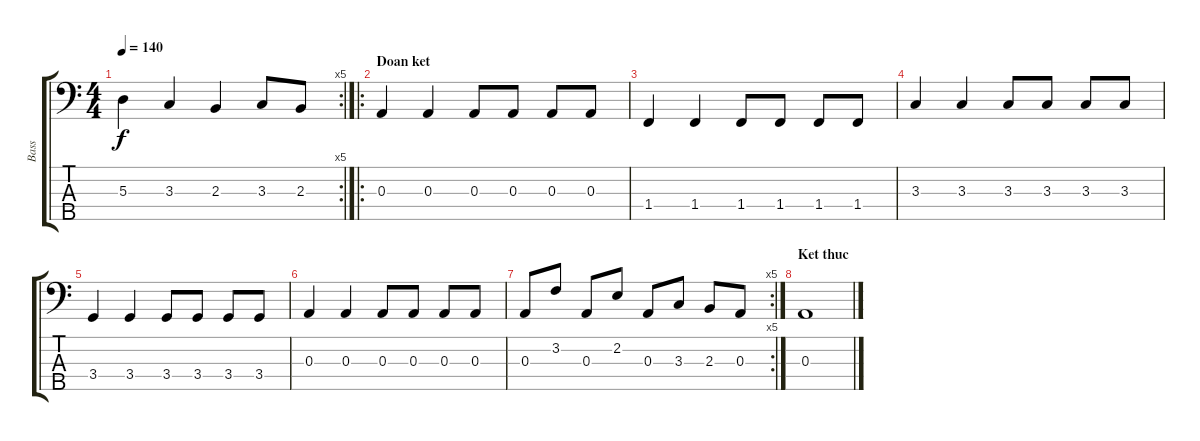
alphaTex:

\track ("Bass" "Bass") {instrument electricbassfinger}
\staff {score tabs}
\tuning (G2 D2 A1 E1 B0) {hide}
\rc 5
\ts (4 4)
\tempo 140
\clef f4
\ks c
5.3.4{dy f} 3.3.4 2.3.4 3.3.8 2.3.8 |
\ro
\section ("" "Doan ket")
0.3.4 0.3.4 0.3.8 0.3.8 0.3.8 0.3.8 |
1.4.4 1.4.4 1.4.8 1.4.8 1.4.8 1.4.8 |
3.3.4 3.3.4 3.3.8 3.3.8 3.3.8 3.3.8 |
3.4.4 3.4.4 3.4.8 3.4.8 3.4.8 3.4.8 |
0.3.4 0.3.4 0.3.8 0.3.8 0.3.8 0.3.8 |
\rc 5
0.3.8 3.2.8 0.3.8 2.2.8 0.3.8 3.3.8 2.3.8 0.3.8 |
\section ("" "Ket thuc ")
0.3.1
